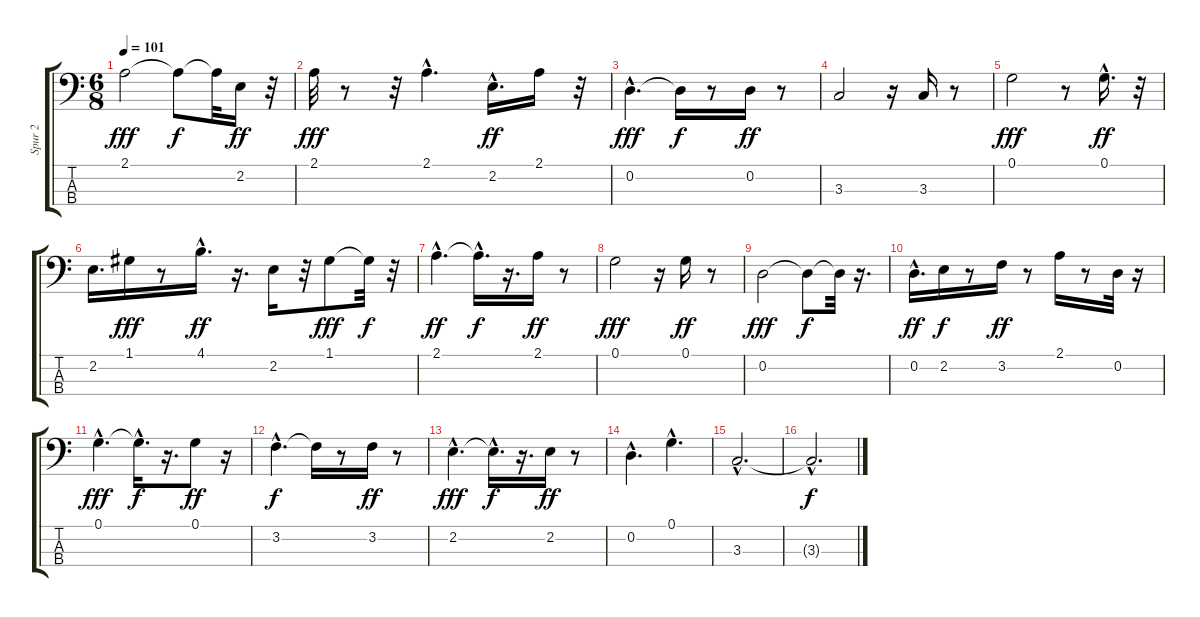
\track ("Spur 2" "Spur 2") {instrument electricbassfinger}
\staff {score tabs}
\tuning (G2 D2 A1 E1) {hide}
\ts (6 8)
\tempo 101
\clef f4
\ks c
2.1.2{dy fff} 2.1{t}.8{dy f} 2.1{t}.32 2.2.16{dy ff} r.32 |
2.1.32{dy fff} r.8 r.32 2.1{hac}.4{d} 2.2{hac}.16{d dy ff} 2.1.16 r.32 |
0.2{hac}.4{d dy fff} 0.2{t}.16{dy f} r.8 0.2.16{dy ff} r.8 |
3.3.2 r.16 3.3.16 r.8 |
0.1.2{dy fff} r.8 0.1{hac}.16{d dy ff} r.32 |
2.2.16{d} 1.1.16{dy fff} r.8 4.1{hac}.16{d dy ff} r.16{d} 2.2.16 r.32 1.1.8{dy fff} 1.1{t}.32{dy f} r.32 |
2.1{hac}.4{d dy ff} 2.1{hac t}.16{d dy f} r.16{d} 2.1.16{dy ff} r.8 |
0.1.2{dy fff} r.16 0.1.16{dy ff} r.8 |
0.2.2{dy fff} 0.2{t}.8{dy f} 0.2{t}.32 r.16{d} |
0.2{hac}.16{d dy ff} 2.2.16{dy f} r.8 3.2.16{dy ff} r.8 2.1.16 r.8 0.2.32 r.16 |
0.1{hac}.4{d dy fff} 0.1{hac t}.16{d dy f} r.16{d} 0.1.8{dy ff} r.16 |
3.2{hac}.4{d dy f} 3.2{t}.16 r.8 3.2.16{dy ff} r.8 |
2.2{hac}.4{d dy fff} 2.2{hac t}.16{d dy f} r.16{d} 2.2.16{dy ff} r.8 |
0.2{hac}.4{d} 0.1{hac}.4{d} |
3.3{hac}.2{d} |
3.3{hac t}.2{d dy f}
